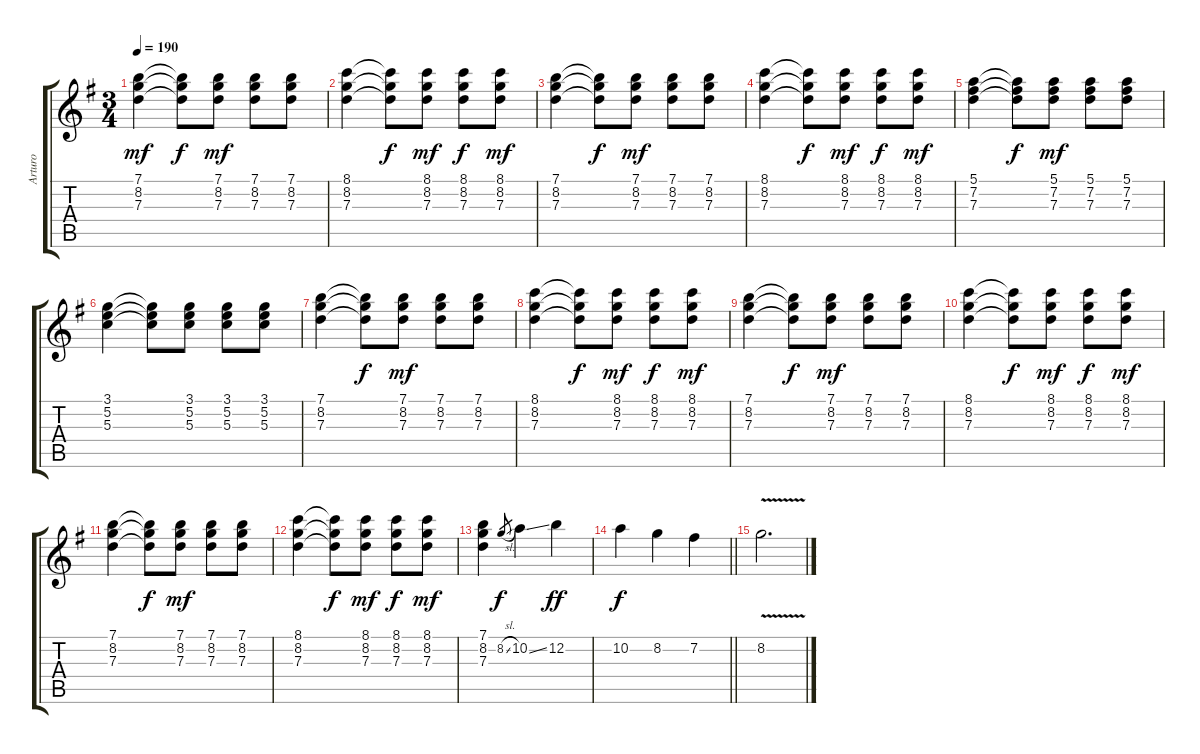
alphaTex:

\track ("Arturo" "Arturo") {instrument acousticguitarsteel}
\staff {score tabs}
\tuning (E4 B3 G3 D3 A2 E2) {hide}
\ts (3 4)
\tempo 190
\clef g2
\ks g
(7.1 8.2 7.3).4{dy mf} (7.1{t} 8.2{t} 7.3{t}).8{dy f} (7.1 8.2 7.3).8{dy mf} (7.1 8.2 7.3).8 (7.1 8.2 7.3).8 |
(8.1 8.2 7.3).4 (8.1{t} 8.2{t} 7.3{t}).8{dy f} (8.1 8.2 7.3).8{dy mf} (8.1 8.2 7.3).8{dy f} (8.1 8.2 7.3).8{dy mf} |
(7.1 8.2 7.3).4 (7.1{t} 8.2{t} 7.3{t}).8{dy f} (7.1 8.2 7.3).8{dy mf} (7.1 8.2 7.3).8 (7.1 8.2 7.3).8 |
(8.1 8.2 7.3).4 (8.1{t} 8.2{t} 7.3{t}).8{dy f} (8.1 8.2 7.3).8{dy mf} (8.1 8.2 7.3).8{dy f} (8.1 8.2 7.3).8{dy mf} |
(5.1 7.2 7.3).4 (5.1{t} 7.2{t} 7.3{t}).8{dy f} (5.1 7.2 7.3).8{dy mf} (5.1 7.2 7.3).8 (5.1 7.2 7.3).8 |
(3.1 5.2 5.3).4 (3.1{t} 5.2{t} 5.3{t}).8 (3.1 5.2 5.3).8 (3.1 5.2 5.3).8 (3.1 5.2 5.3).8 |
(7.1 8.2 7.3).4 (7.1{t} 8.2{t} 7.3{t}).8{dy f} (7.1 8.2 7.3).8{dy mf} (7.1 8.2 7.3).8 (7.1 8.2 7.3).8 |
(8.1 8.2 7.3).4 (8.1{t} 8.2{t} 7.3{t}).8{dy f} (8.1 8.2 7.3).8{dy mf} (8.1 8.2 7.3).8{dy f} (8.1 8.2 7.3).8{dy mf} |
(7.1 8.2 7.3).4 (7.1{t} 8.2{t} 7.3{t}).8{dy f} (7.1 8.2 7.3).8{dy mf} (7.1 8.2 7.3).8 (7.1 8.2 7.3).8 |
(8.1 8.2 7.3).4 (8.1{t} 8.2{t} 7.3{t}).8{dy f} (8.1 8.2 7.3).8{dy mf} (8.1 8.2 7.3).8{dy f} (8.1 8.2 7.3).8{dy mf} |
(7.1 8.2 7.3).4 (7.1{t} 8.2{t} 7.3{t}).8{dy f} (7.1 8.2 7.3).8{dy mf} (7.1 8.2 7.3).8 (7.1 8.2 7.3).8 |
(8.1 8.2 7.3).4 (8.1{t} 8.2{t} 7.3{t}).8{dy f} (8.1 8.2 7.3).8{dy mf} (8.1 8.2 7.3).8{dy f} (8.1 8.2 7.3).8{dy mf} |
(7.1 8.2 7.3).4 8.2{sl}.8{gr dy f} 10.2{ss}.4 12.2.4{dy ff} |
\barLineRight lightlight
10.2.4{dy f} 8.2.4 7.2.4 |
8.2{v}.2{d}
